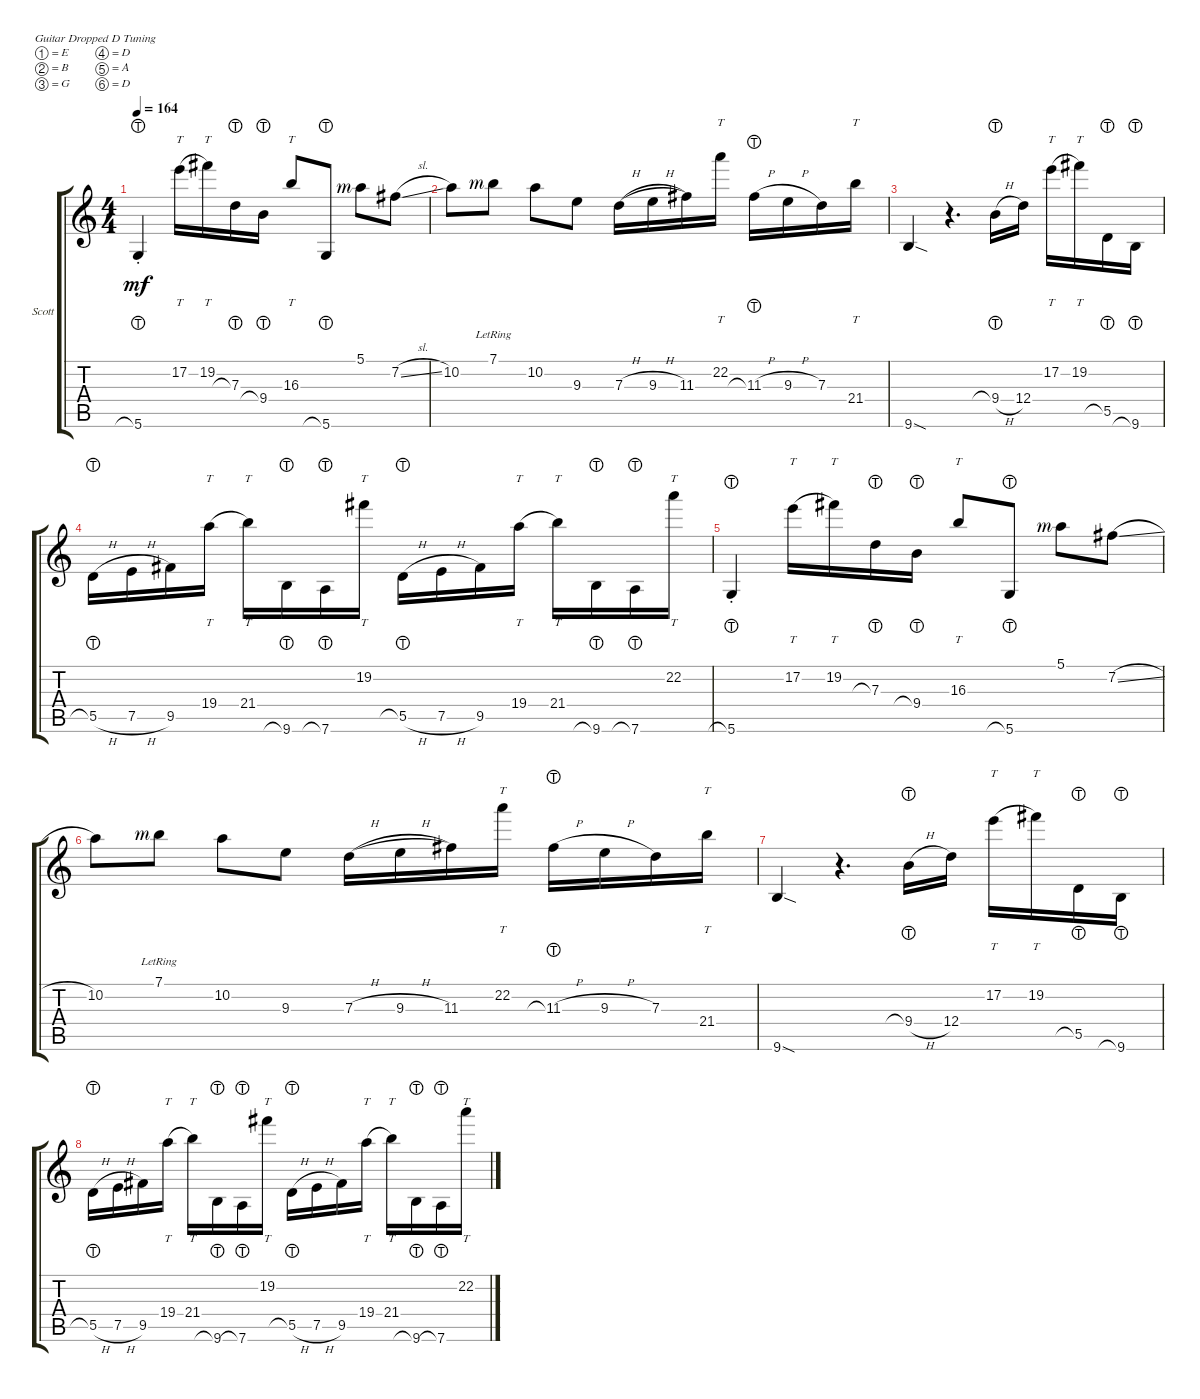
\defaultSystemsLayout 4
\bracketExtendMode groupsimilarinstruments
\firstSystemTrackNameOrientation horizontal
\otherSystemsTrackNameOrientation horizontal
\track ("Scott" "Scott") {instrument electricguitarclean}
\staff {score tabs}
\tuning (E4 B3 G3 D3 A2 D2)
\ts (4 4)
\tempo 164
\clef g2
\ks c
5.6{lht st}.4{dy mf} 17.2.16{tt legatoorigin} 19.2.16{tt} 7.3{lht}.16 9.4{lht}.16 16.3.8{tt} 5.6{lht}.8 5.1{rf 3}.8 7.2{sl}.8 |
10.2.8 7.1{lr rf 3}.8 10.2.8 9.3.8 7.3{h}.16{legatoorigin} 9.3{h}.16{legatoorigin} 11.3.16 22.2.16{tt} 11.3{h lht}.16 9.3{h}.16 7.3.16 21.4.16{tt} |
9.6{sod}.4 r.4{d} 9.4{h lht}.16 12.4.16 17.2.16{tt legatoorigin} 19.2.16{tt} 5.5{lht}.16 9.6{lht}.16 |
5.5{h lht}.16 7.5{h}.16 9.5.16 19.4.16{tt legatoorigin} 21.4.16{tt} 9.6{lht}.16 7.6{lht}.16 19.2.16{tt} 5.5{h lht}.16 7.5{h}.16 9.5.16 19.4.16{tt legatoorigin} 21.4.16{tt} 9.6{lht}.16 7.6{lht}.16 22.2.16{tt} |
5.6{lht st}.4 17.2.16{tt legatoorigin} 19.2.16{tt} 7.3{lht}.16 9.4{lht}.16 16.3.8{tt} 5.6{lht}.8 5.1{rf 3}.8 7.2{sl}.8 |
10.2.8 7.1{lr rf 3}.8 10.2.8 9.3.8 7.3{h}.16{legatoorigin} 9.3{h}.16{legatoorigin} 11.3.16 22.2.16{tt} 11.3{h lht}.16 9.3{h}.16 7.3.16 21.4.16{tt} |
9.6{sod}.4 r.4{d} 9.4{h lht}.16 12.4.16 17.2.16{tt legatoorigin} 19.2.16{tt} 5.5{lht}.16 9.6{lht}.16 |
5.5{h lht}.16 7.5{h}.16 9.5.16 19.4.16{tt legatoorigin} 21.4.16{tt} 9.6{lht}.16 7.6{lht}.16 19.2.16{tt} 5.5{h lht}.16 7.5{h}.16 9.5.16 19.4.16{tt legatoorigin} 21.4.16{tt} 9.6{lht}.16 7.6{lht}.16 22.2.16{tt}
